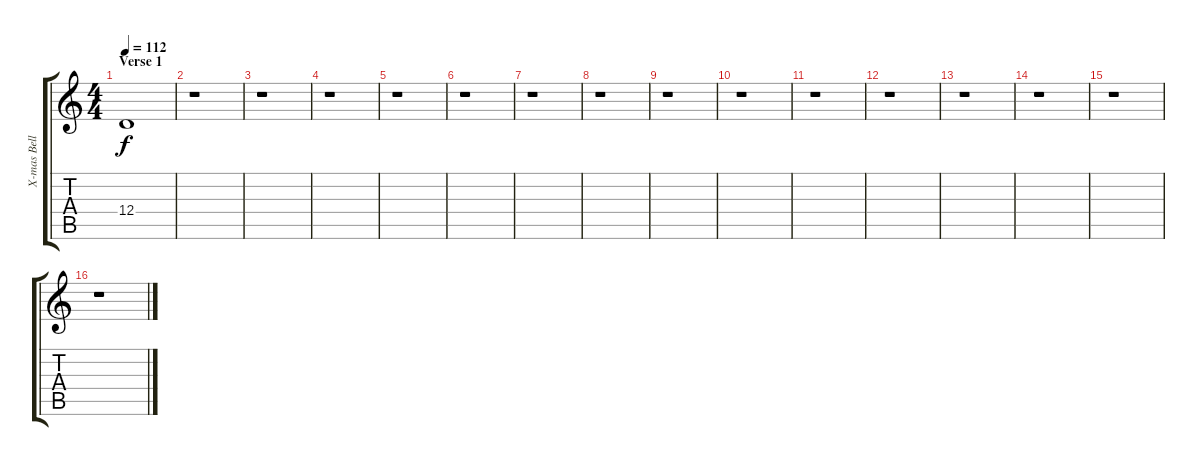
\track ("X-mas Bells" "X-mas Bell") {instrument musicbox}
\staff {score tabs}
\tuning (E4 B3 G3 D3 A2 E2) {hide}
\ts (4 4)
\section ("" "Verse 1")
\tempo 112
\clef g2
\ks c
12.4.1{dy f} |
r.1 |
r.1 |
r.1 |
r.1 |
r.1 |
r.1 |
r.1 |
r.1 |
r.1 |
r.1 |
r.1 |
r.1 |
r.1 |
r.1 |
r.1
